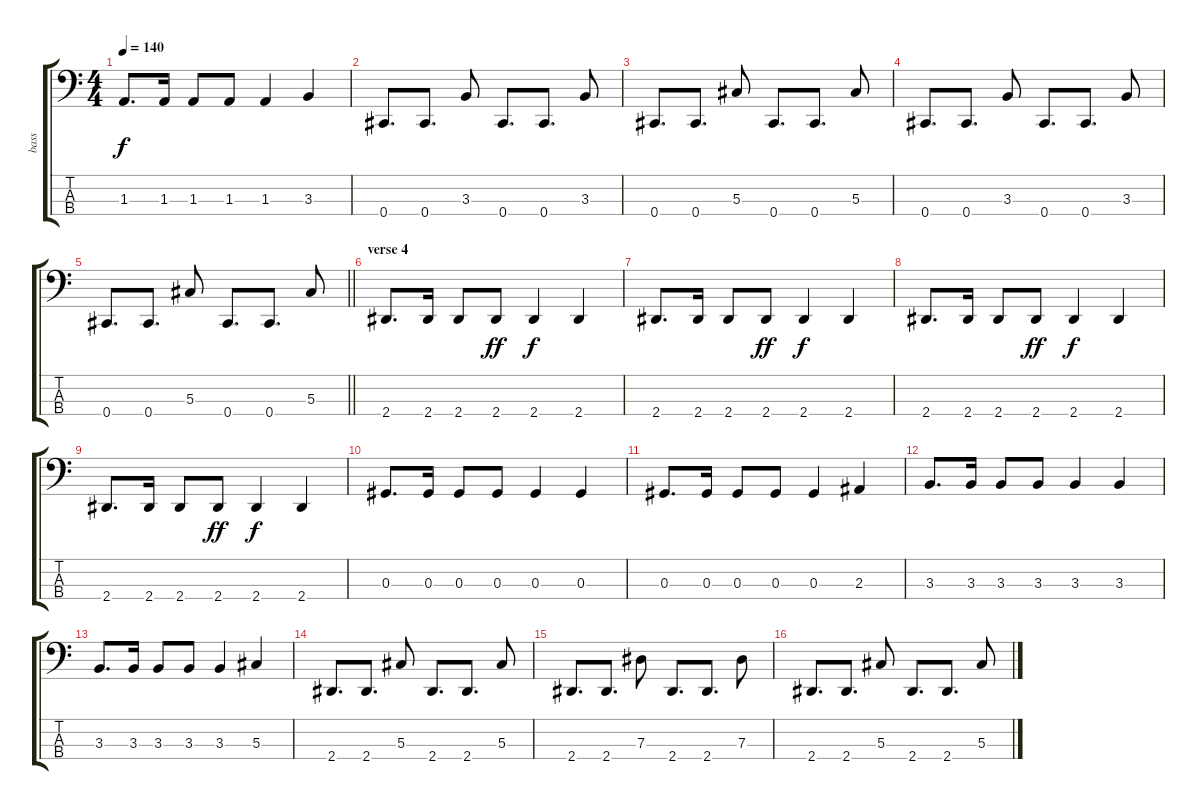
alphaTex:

\track ("bass" "bass") {instrument electricbassfinger}
\staff {score tabs}
\tuning (Gb2 Db2 Ab1 Db1) {hide}
\ts (4 4)
\tempo 140
\clef f4
\ks c
1.3.8{d dy f} 1.3.16 1.3.8 1.3.8 1.3.4 3.3.4 |
0.4.8{d} 0.4.8{d} 3.3.8 0.4.8{d} 0.4.8{d} 3.3.8 |
0.4.8{d} 0.4.8{d} 5.3.8 0.4.8{d} 0.4.8{d} 5.3.8 |
0.4.8{d} 0.4.8{d} 3.3.8 0.4.8{d} 0.4.8{d} 3.3.8 |
\barLineRight lightlight
0.4.8{d} 0.4.8{d} 5.3.8 0.4.8{d} 0.4.8{d} 5.3.8 |
\section ("" "verse 4")
2.4.8{d} 2.4.16 2.4.8 2.4.8{dy ff} 2.4.4{dy f} 2.4.4 |
2.4.8{d} 2.4.16 2.4.8 2.4.8{dy ff} 2.4.4{dy f} 2.4.4 |
2.4.8{d} 2.4.16 2.4.8 2.4.8{dy ff} 2.4.4{dy f} 2.4.4 |
2.4.8{d} 2.4.16 2.4.8 2.4.8{dy ff} 2.4.4{dy f} 2.4.4 |
0.3.8{d} 0.3.16 0.3.8 0.3.8 0.3.4 0.3.4 |
0.3.8{d} 0.3.16 0.3.8 0.3.8 0.3.4 2.3.4 |
3.3.8{d} 3.3.16 3.3.8 3.3.8 3.3.4 3.3.4 |
3.3.8{d} 3.3.16 3.3.8 3.3.8 3.3.4 5.3.4 |
2.4.8{d} 2.4.8{d} 5.3.8 2.4.8{d} 2.4.8{d} 5.3.8 |
2.4.8{d} 2.4.8{d} 7.3.8 2.4.8{d} 2.4.8{d} 7.3.8 |
2.4.8{d} 2.4.8{d} 5.3.8 2.4.8{d} 2.4.8{d} 5.3.8
